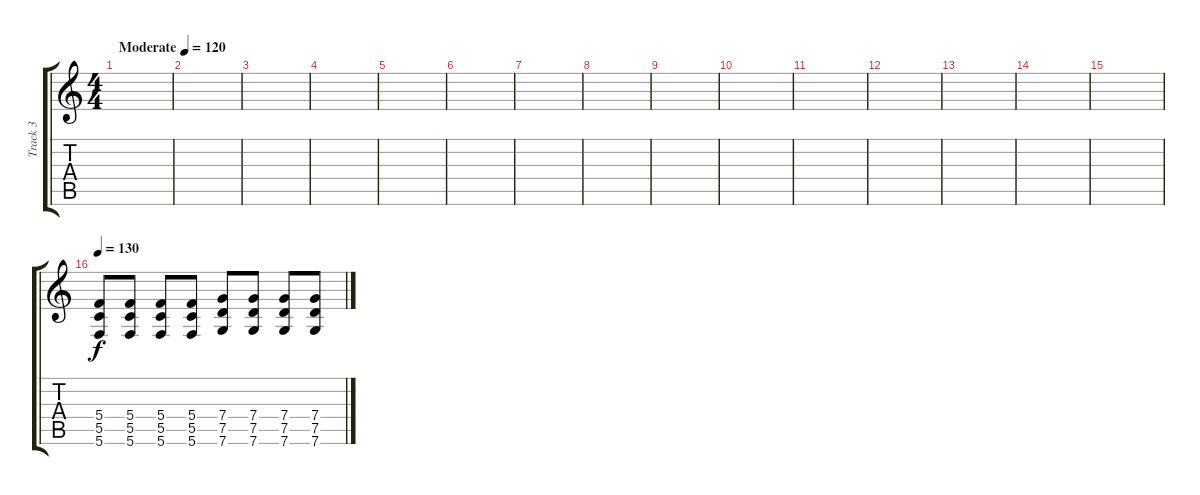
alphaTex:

\track ("Track 3" "Track 3") {instrument distortionguitar}
\staff {score tabs}
\tuning (D4 A3 F3 C3 G2 C2) {hide}
\ts (4 4)
\section ("" "")
\tempo (120 "Moderate")
\clef g2
\ks c
|
|
|
|
|
|
|
|
|
|
|
|
|
|
|
\tempo 130
(5.4 5.5 5.6).8 (5.4 5.5 5.6).8 (5.4 5.5 5.6).8 (5.4 5.5 5.6).8 (7.4 7.5 7.6).8 (7.4 7.5 7.6).8 (7.4 7.5 7.6).8 (7.4 7.5 7.6).8
